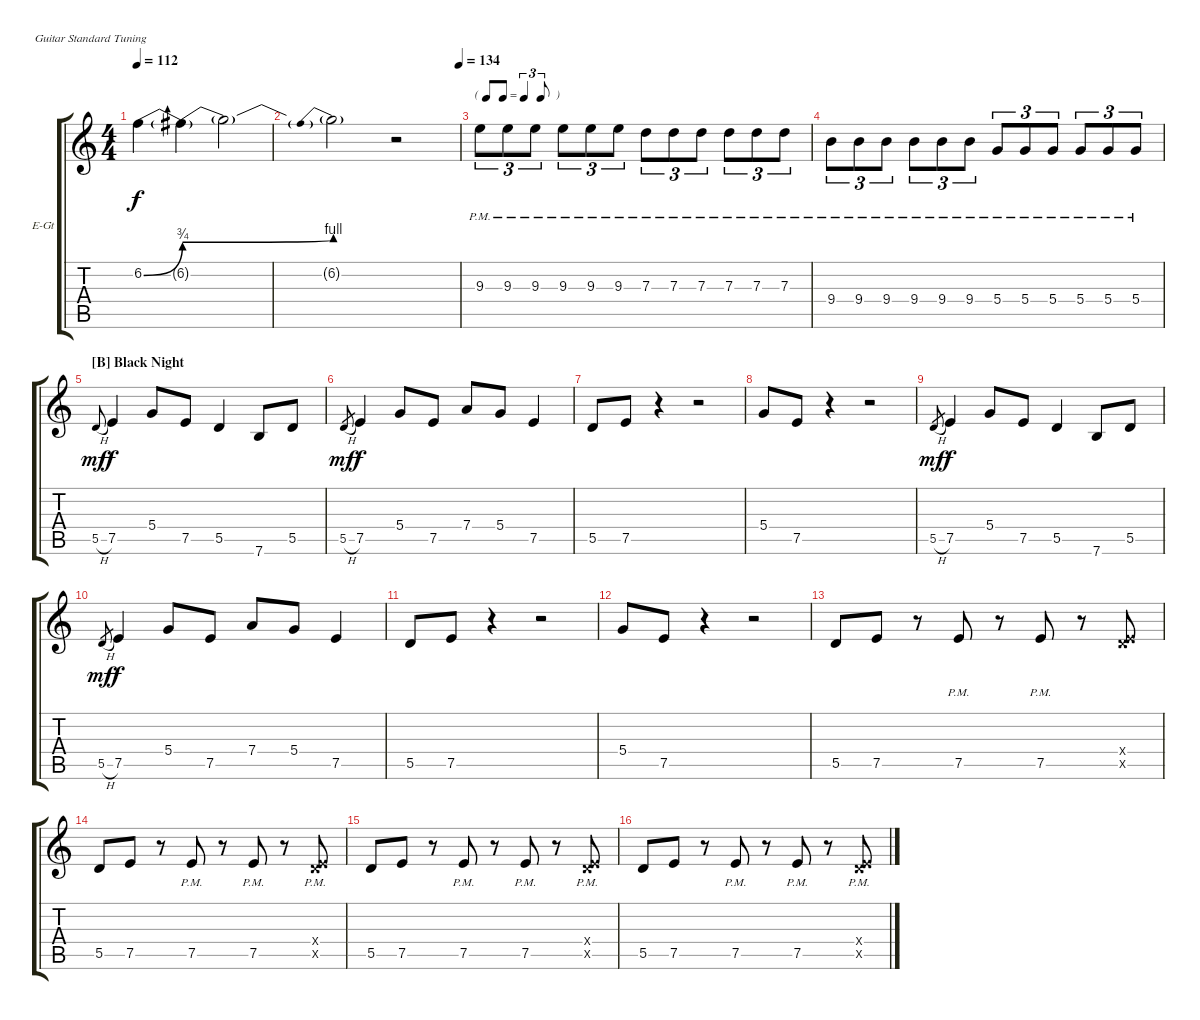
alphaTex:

\bracketExtendMode groupsimilarinstruments
\firstSystemTrackNameOrientation horizontal
\otherSystemsTrackNameOrientation horizontal
\track ("Ritchie Blackmore" "E-Gt") {instrument overdrivenguitar}
\staff {score tabs}
\tuning (E4 B3 G3 D3 A2 E2)
\ts (4 4)
\tempo 112
\clef g2
\ks c
6.2{be (bend 0 0 60 3) t}.4{dy f} 6.2{be (bend 0 3 60 4) t}.4 6.2{t}.2 |
\tempo (134 1)
6.2{be (prebend 0 4 60 4) t}.2 r.2 |
\tf triplet8th
9.3{pm}.8{tu (3 2)} 9.3{pm}.8{tu (3 2)} 9.3{pm}.8{tu (3 2)} 9.3{pm}.8{tu (3 2)} 9.3{pm}.8{tu (3 2)} 9.3{pm}.8{tu (3 2)} 7.3{pm}.8{tu (3 2)} 7.3{pm}.8{tu (3 2)} 7.3{pm}.8{tu (3 2)} 7.3{pm}.8{tu (3 2)} 7.3{pm}.8{tu (3 2)} 7.3{pm}.8{tu (3 2)} |
9.4{pm}.8{tu (3 2)} 9.4{pm}.8{tu (3 2)} 9.4{pm}.8{tu (3 2)} 9.4{pm}.8{tu (3 2)} 9.4{pm}.8{tu (3 2)} 9.4{pm}.8{tu (3 2)} 5.4{pm}.8{tu (3 2)} 5.4{pm}.8{tu (3 2)} 5.4{pm}.8{tu (3 2)} 5.4{pm}.8{tu (3 2)} 5.4{pm}.8{tu (3 2)} 5.4{pm}.8{tu (3 2)} |
\section ("B" "Black Night")
5.5{h}.8{gr onbeat dy mf} 7.5.4{dy f} 5.4.8 7.5.8 5.5.4 7.6.8 5.5.8 |
5.5{h}.8{gr dy mf} 7.5.4{dy f} 5.4.8 7.5.8 7.4.8 5.4.8 7.5.4 |
5.5.8 7.5.8 r.4 r.2 |
5.4.8 7.5.8 r.4 r.2 |
5.5{h}.8{gr dy mf} 7.5.4{dy f} 5.4.8 7.5.8 5.5.4 7.6.8 5.5.8 |
5.5{h}.8{gr dy mf} 7.5.4{dy f} 5.4.8 7.5.8 7.4.8 5.4.8 7.5.4 |
5.5.8 7.5.8 r.4 r.2 |
5.4.8 7.5.8 r.4 r.2 |
5.5.8 7.5.8 r.8 7.5{pm}.8 r.8 7.5{pm}.8 r.8 (0.4{x} 7.5{x}).8 |
5.5.8 7.5.8 r.8 7.5{pm}.8 r.8 7.5{pm}.8 r.8 (0.4{x} 7.5{pm x}).8 |
5.5.8 7.5.8 r.8 7.5{pm}.8 r.8 7.5{pm}.8 r.8 (0.4{x} 7.5{pm x}).8 |
5.5.8 7.5.8 r.8 7.5{pm}.8 r.8 7.5{pm}.8 r.8 (0.4{x} 7.5{pm x}).8
